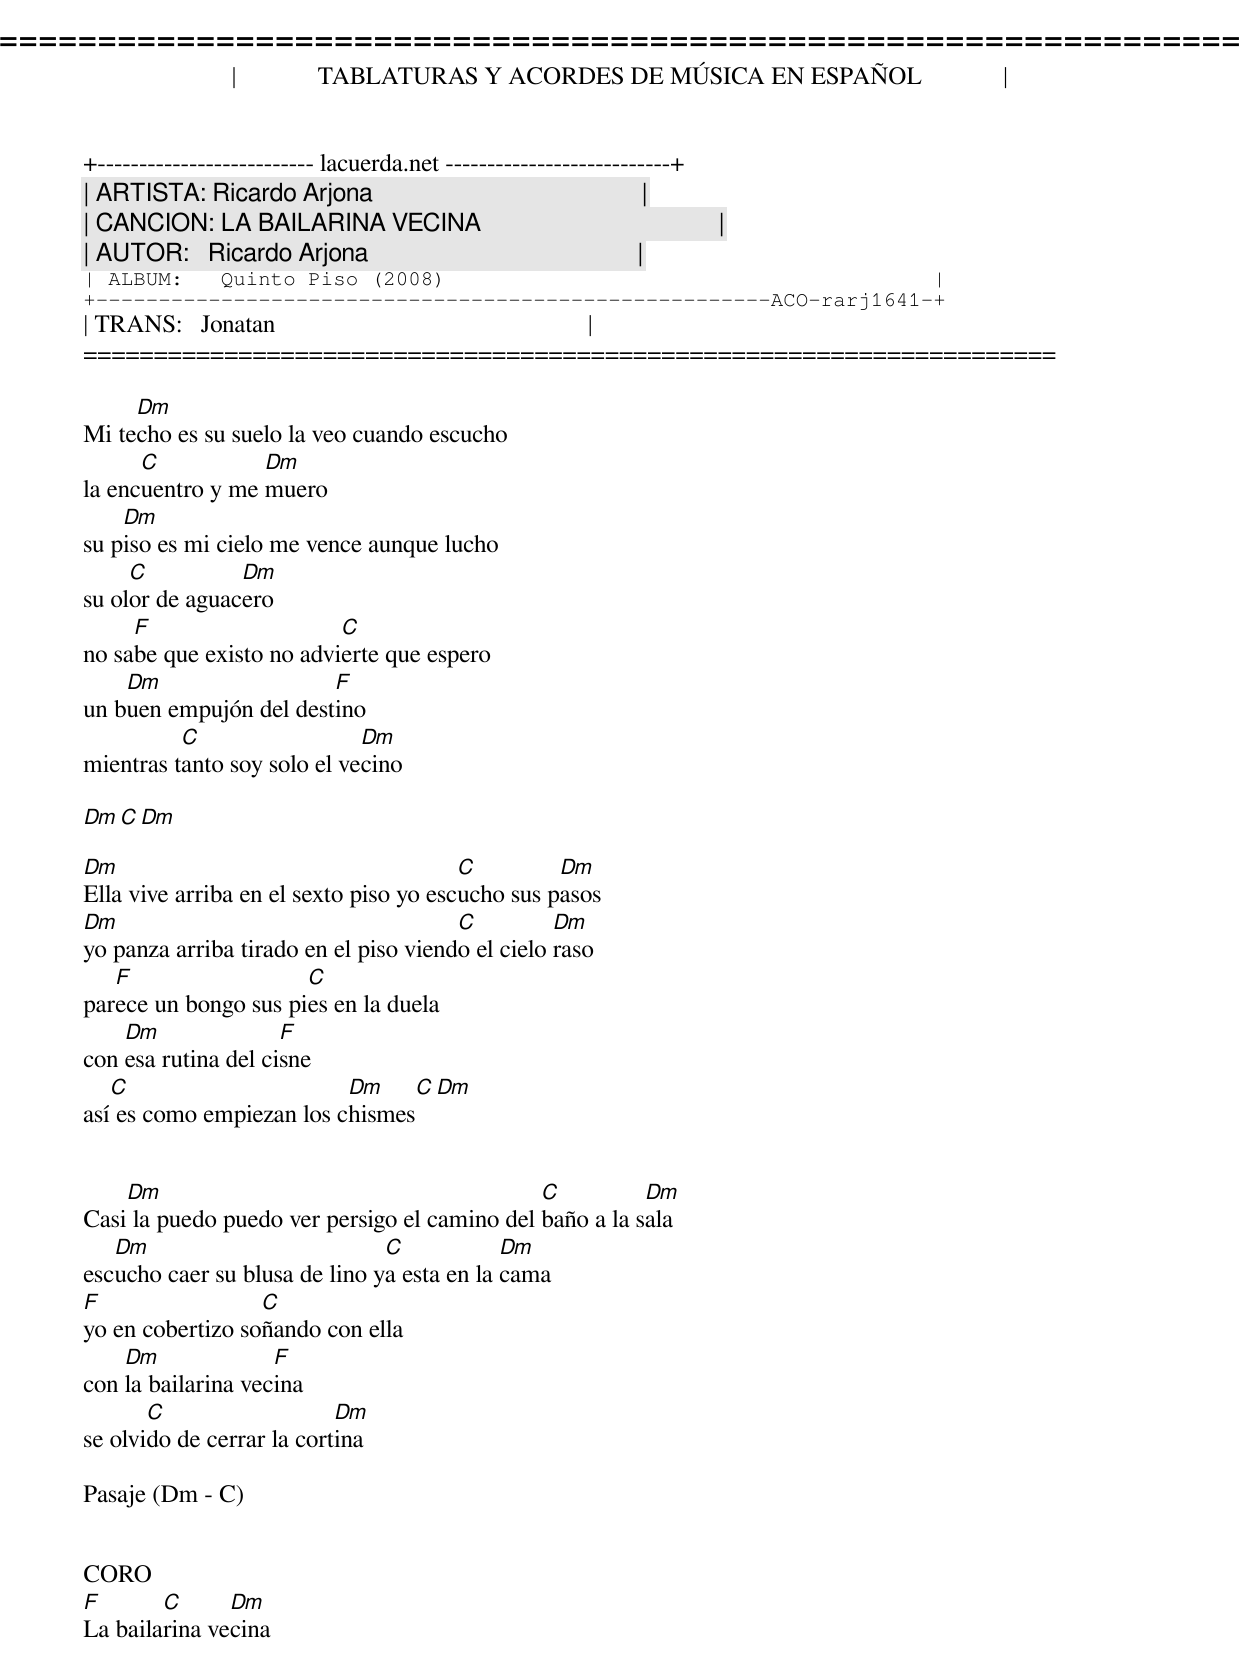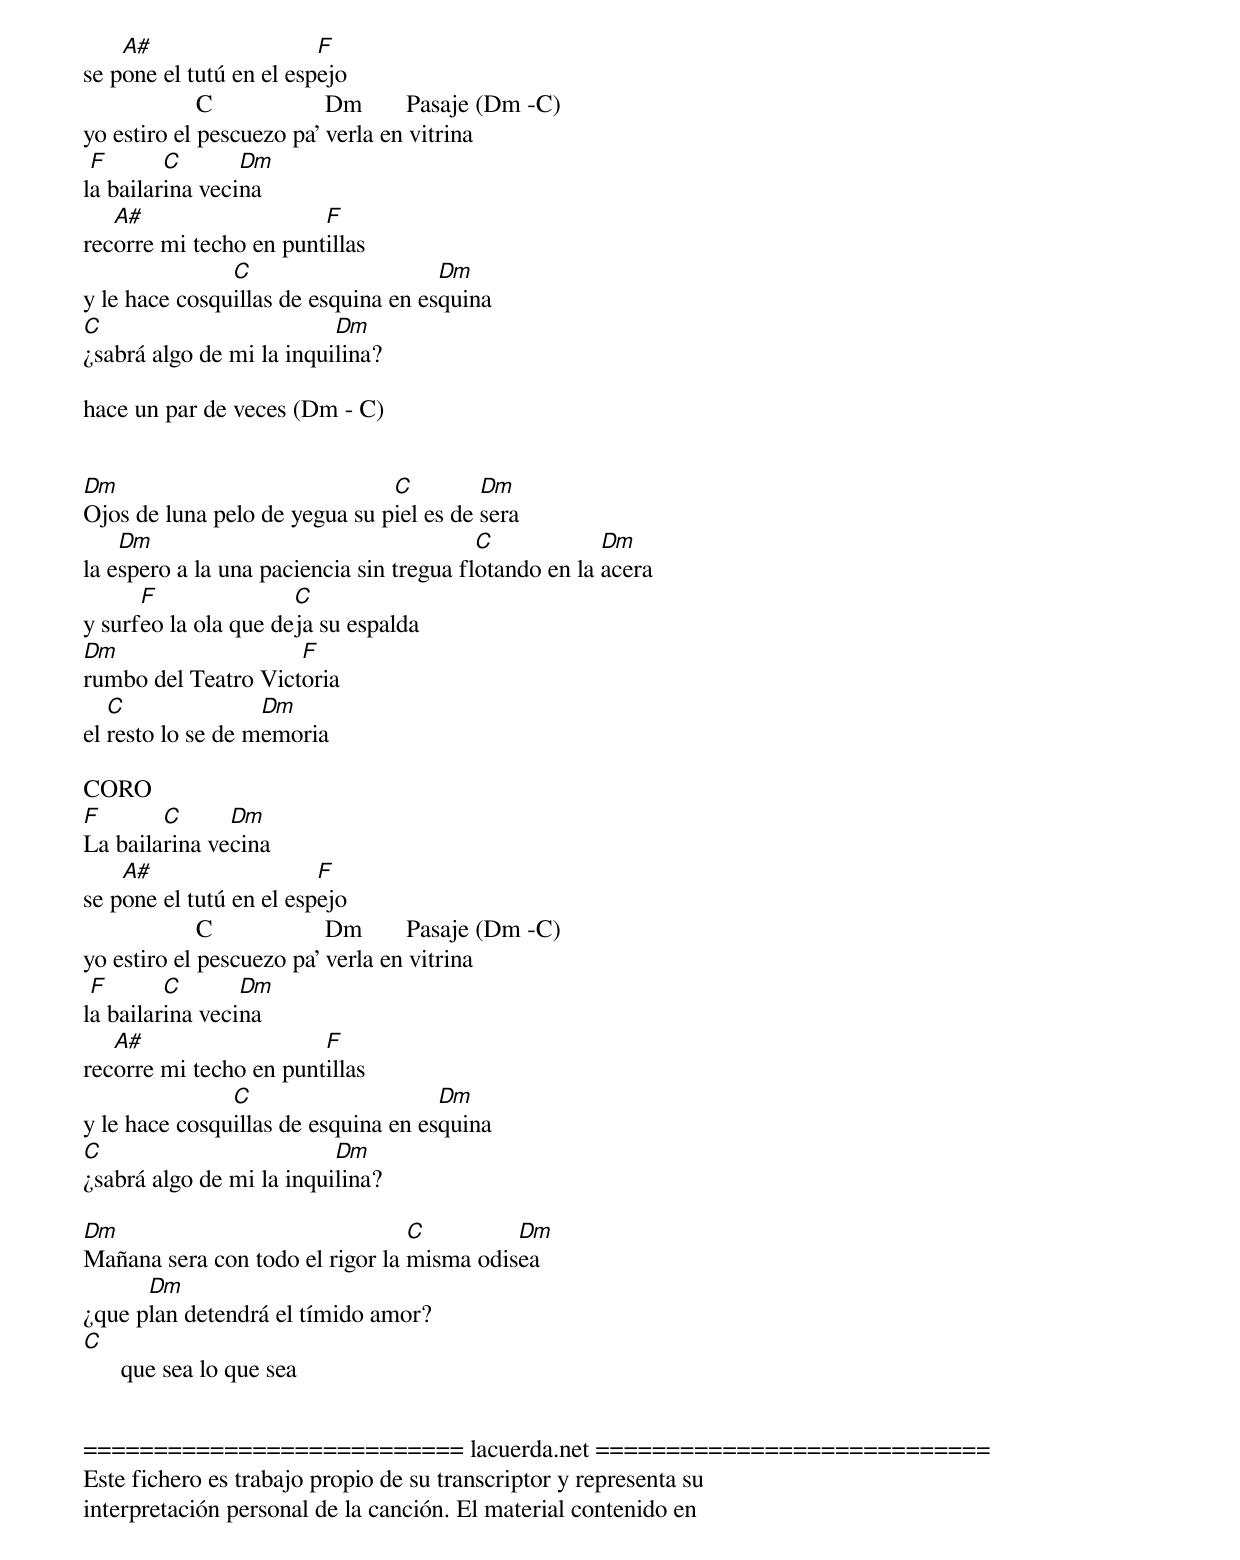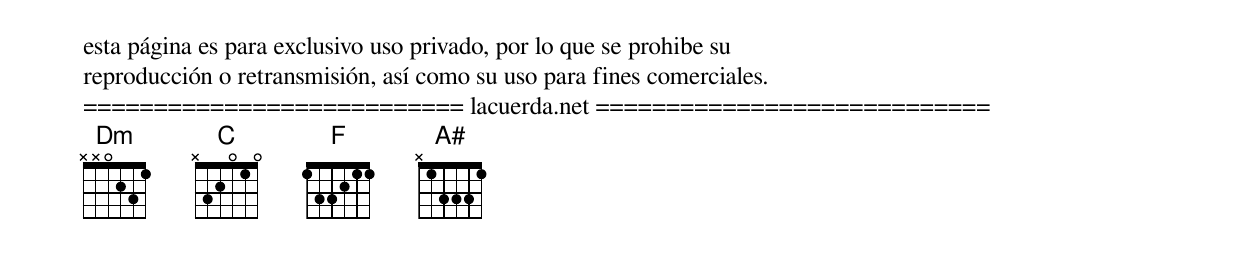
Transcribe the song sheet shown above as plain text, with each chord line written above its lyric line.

=====================================================================
|             TABLATURAS Y ACORDES DE MÚSICA EN ESPAÑOL             |
+-------------------------- lacuerda.net ---------------------------+
| ARTISTA: Ricardo Arjona                                           |
| CANCION: LA BAILARINA VECINA                                      |
| AUTOR:   Ricardo Arjona                                           |
| ALBUM:   Quinto Piso (2008)                                       |
+------------------------------------------------------ACO-rarj1641-+
| TRANS:   Jonatan                                                  |
=====================================================================

     Dm
Mi techo es su suelo la veo cuando escucho
      C           Dm
la encuentro y me muero
    Dm
su piso es mi cielo me vence aunque lucho
     C          Dm
su olor de aguacero
     F                    C
no sabe que existo no advierte que espero
    Dm                  F
un buen empujón del destino
          C                  Dm
mientras tanto soy solo el vecino

   Dm   C  Dm

Dm                                      C         Dm
Ella vive arriba en el sexto piso yo escucho sus pasos
Dm                                     C          Dm
yo panza arriba tirado en el piso viendo el cielo raso
   F                  C
parece un bongo sus pies en la duela
    Dm               F
con esa rutina del cisne
   C                      Dm         C  Dm
así es como empiezan los chismes


    Dm                                        C          Dm
Casi la puedo puedo ver persigo el camino del baño a la sala
   Dm                          C            Dm
escucho caer su blusa de lino ya esta en la cama
F                 C
yo en cobertizo soñando con ella
    Dm              F
con la bailarina vecina
       C                   Dm
se olvido de cerrar la cortina

Pasaje (Dm - C)


CORO
F       C      Dm
La bailarina vecina
    A#                   F
se pone el tutú en el espejo
                  C                  Dm       Pasaje (Dm -C)
yo estiro el pescuezo pa' verla en vitrina
 F       C       Dm
la bailarina vecina
   A#                   F
recorre mi techo en puntillas
               C                     Dm
y le hace cosquillas de esquina en esquina
C                         Dm
¿sabrá algo de mi la inquilina?

hace un par de veces (Dm - C)


Dm                             C         Dm
Ojos de luna pelo de yegua su piel es de sera
    Dm                                    C            Dm
la espero a la una paciencia sin tregua flotando en la acera
      F               C
y surfeo la ola que deja su espalda
Dm                   F
rumbo del Teatro Victoria
   C               Dm
el resto lo se de memoria

CORO
F       C      Dm
La bailarina vecina
    A#                   F
se pone el tutú en el espejo
                  C                  Dm       Pasaje (Dm -C)
yo estiro el pescuezo pa' verla en vitrina
 F       C       Dm
la bailarina vecina
   A#                   F
recorre mi techo en puntillas
               C                     Dm
y le hace cosquillas de esquina en esquina
C                         Dm
¿sabrá algo de mi la inquilina?

Dm                               C         Dm
Mañana sera con todo el rigor la misma odisea
      Dm
¿que plan detendrá el tímido amor?
C
      que sea lo que sea


=========================== lacuerda.net ============================
Este fichero es trabajo propio de su transcriptor y representa su
interpretación personal de la canción. El material contenido en
esta página es para exclusivo uso privado, por lo que se prohibe su
reproducción o retransmisión, así como su uso para fines comerciales.
=========================== lacuerda.net ============================
